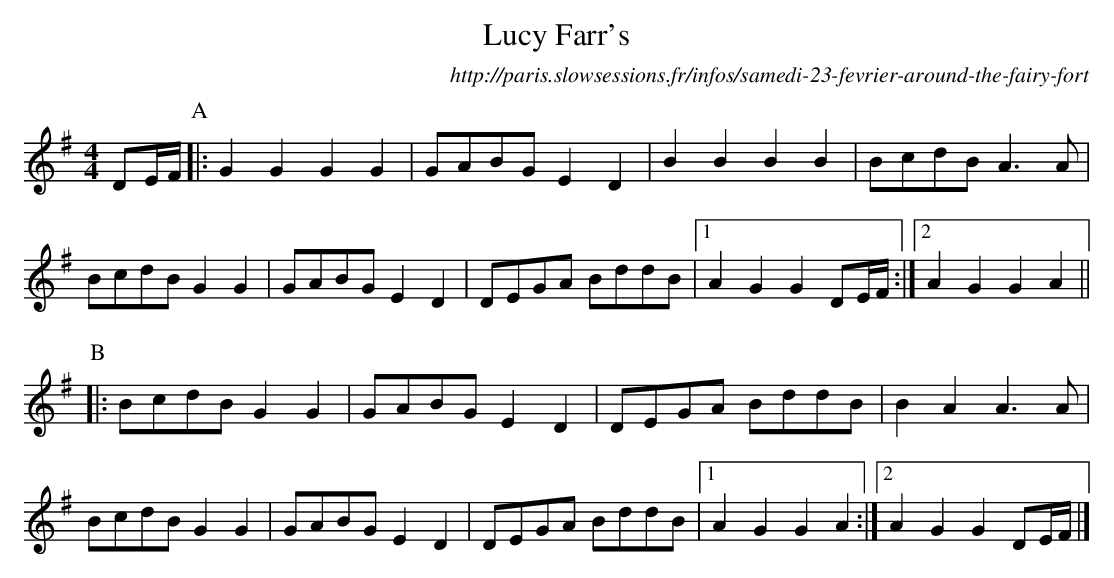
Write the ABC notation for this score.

X:1
T:Lucy Farr's
O:http://paris.slowsessions.fr/infos/samedi-23-fevrier-around-the-fairy-fort
M:4/4
L:1/8
O:Ireland
K:G
DE/2F/2\
P:A
|:G2G2 G2G2|GABG E2D2|B2B2 B2B2|BcdB A3A|
  BcdB G2G2|GABG E2D2|DEGA BddB|1A2G2 G2DE/F/:|2A2G2 G2A2||
P:B
|:BcdB G2G2|GABG E2D2|DEGA BddB|B2A2 A3A|
  BcdB G2G2|GABG E2D2|DEGA BddB|1A2G2 G2A2:|2A2G2 G2DE/F/|]
